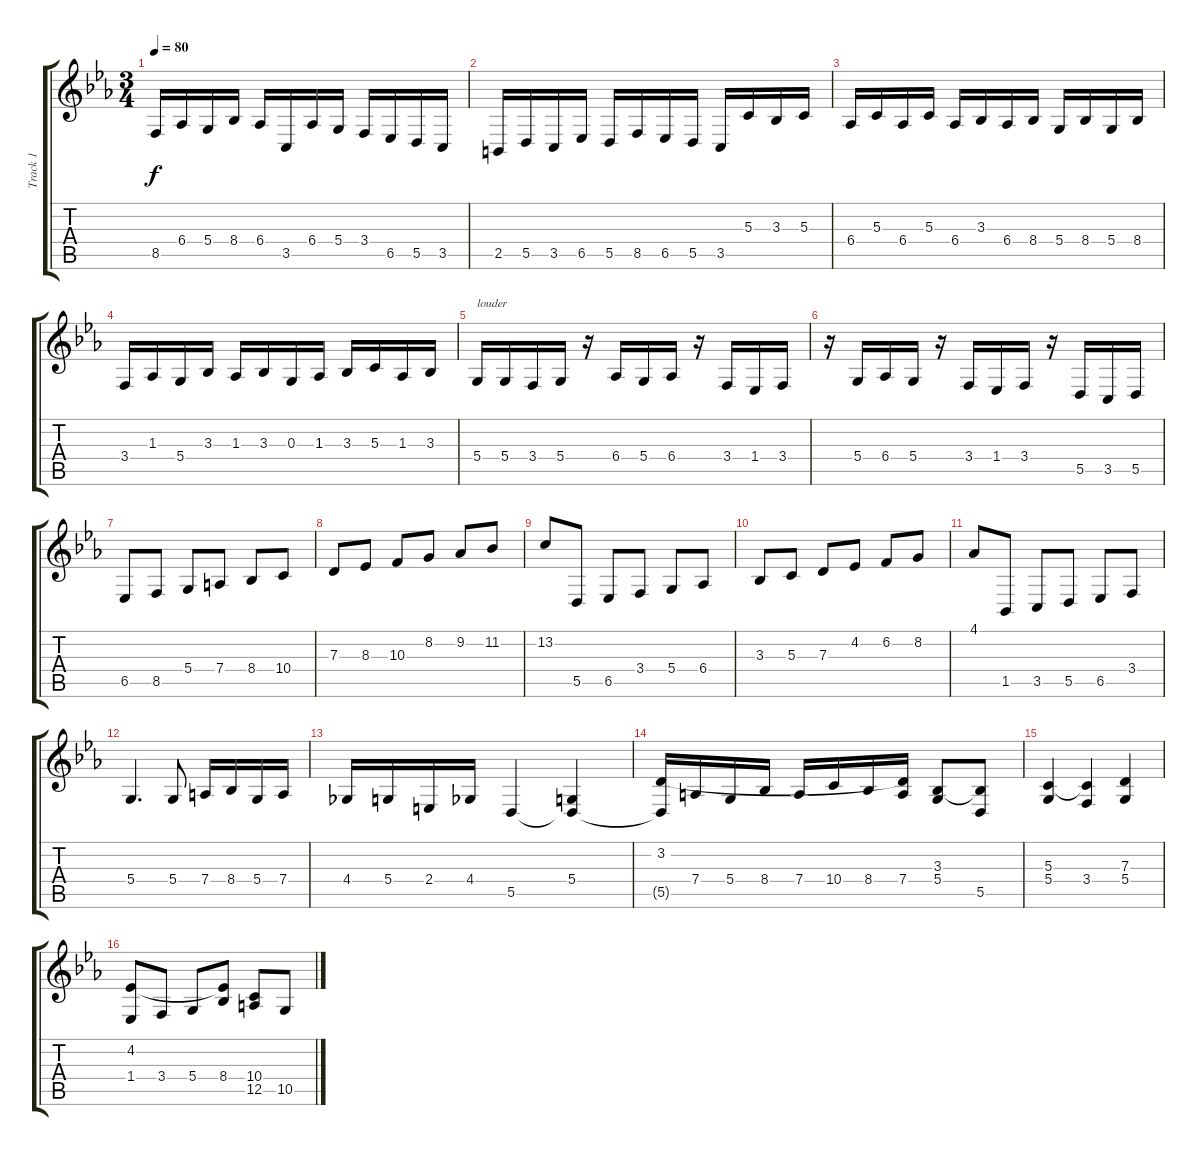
\track ("Track 1" "Track 1") {instrument churchorgan}
\staff {score tabs}
\tuning (E4 B3 G3 D3 A2 E2) {hide}
\ts (3 4)
\tempo 80
\clef g2
\ks cminor
8.5.16{dy f} 6.4.16 5.4.16 8.4.16 6.4.16 3.5.16 6.4.16 5.4.16 3.4.16 6.5.16 5.5.16 3.5.16 |
2.5.16 5.5.16 3.5.16 6.5.16 5.5.16 8.5.16 6.5.16 5.5.16 3.5.16 5.3.16 3.3.16 5.3.16 |
6.4.16 5.3.16 6.4.16 5.3.16 6.4.16 3.3.16 6.4.16 8.4.16 5.4.16 8.4.16 5.4.16 8.4.16 |
3.4.16 1.3.16 5.4.16 3.3.16 1.3.16 3.3.16 0.3.16 1.3.16 3.3.16 5.3.16 1.3.16 3.3.16 |
5.4.16{txt "louder" volume 14} 5.4.16 3.4.16 5.4.16 r.16 6.4.16 5.4.16 6.4.16 r.16 3.4.16 1.4.16 3.4.16 |
r.16 5.4.16 6.4.16 5.4.16 r.16 3.4.16 1.4.16 3.4.16 r.16 5.5.16 3.5.16 5.5.16 |
6.5.8 8.5.8 5.4.8 7.4.8 8.4.8 10.4.8 |
7.3.8 8.3.8 10.3.8 8.2.8 9.2.8 11.2.8 |
13.2.8 5.5.8 6.5.8 3.4.8 5.4.8 6.4.8 |
3.3.8 5.3.8 7.3.8 4.2.8 6.2.8 8.2.8 |
4.1.8 1.5.8 3.5.8 5.5.8 6.5.8 3.4.8 |
5.4.4{d} 5.4.8 7.4.16 8.4.16 5.4.16 7.4.16 |
4.4.16 5.4.16 2.4.16 4.4.16 5.5.4 (5.4 5.5{t}).4 |
(3.2 5.5{t}).16 7.4.16 5.4.16 8.4.16 7.4.16 10.4.16 8.4.16 (3.2{t} 7.4).16 (3.3 5.4).8 (3.3{t} 5.5).8 |
(5.3 5.4).4 (5.3{t} 3.4).4 (7.3 5.4).4 |
(4.2 1.4).8 3.4.8 5.4.8 (4.2{t} 8.4).8 (10.4 12.5).8 10.5.8
